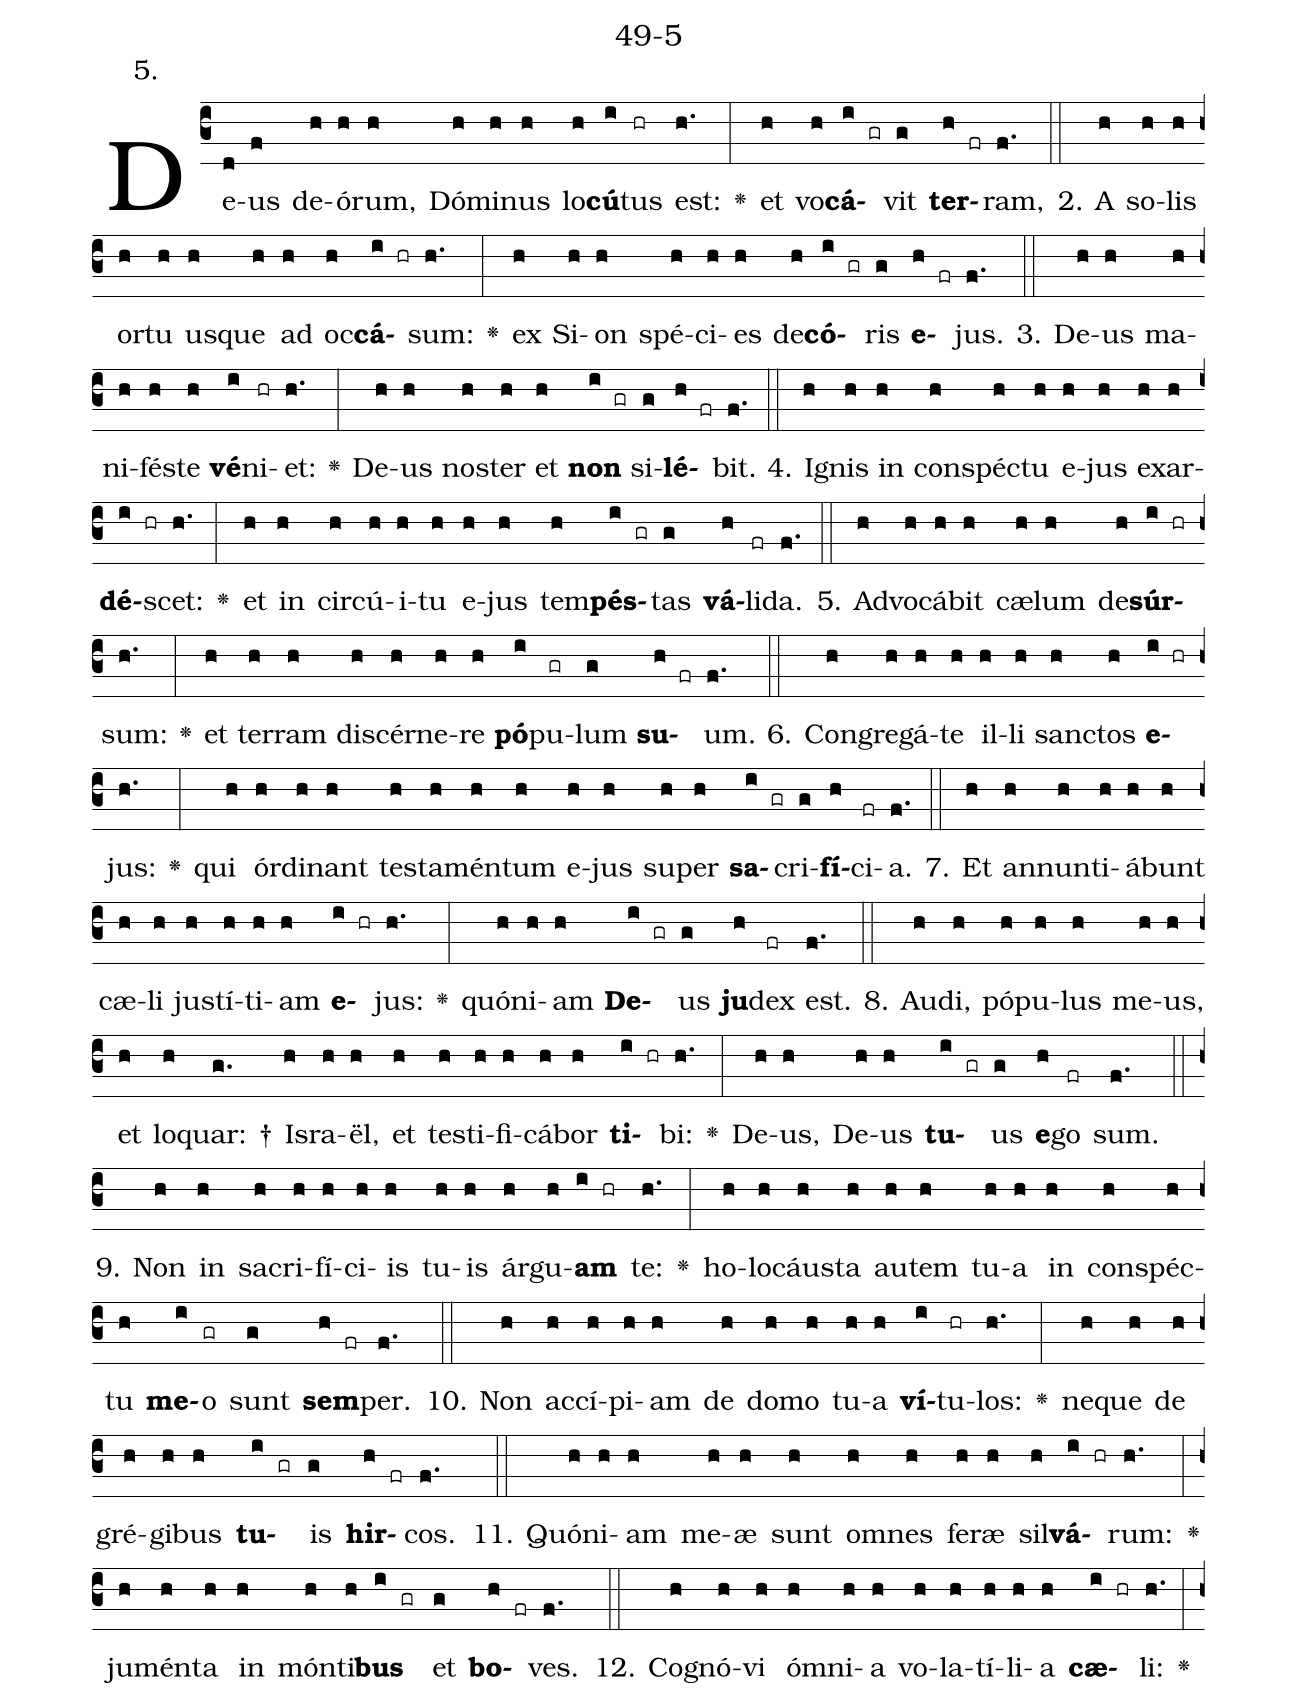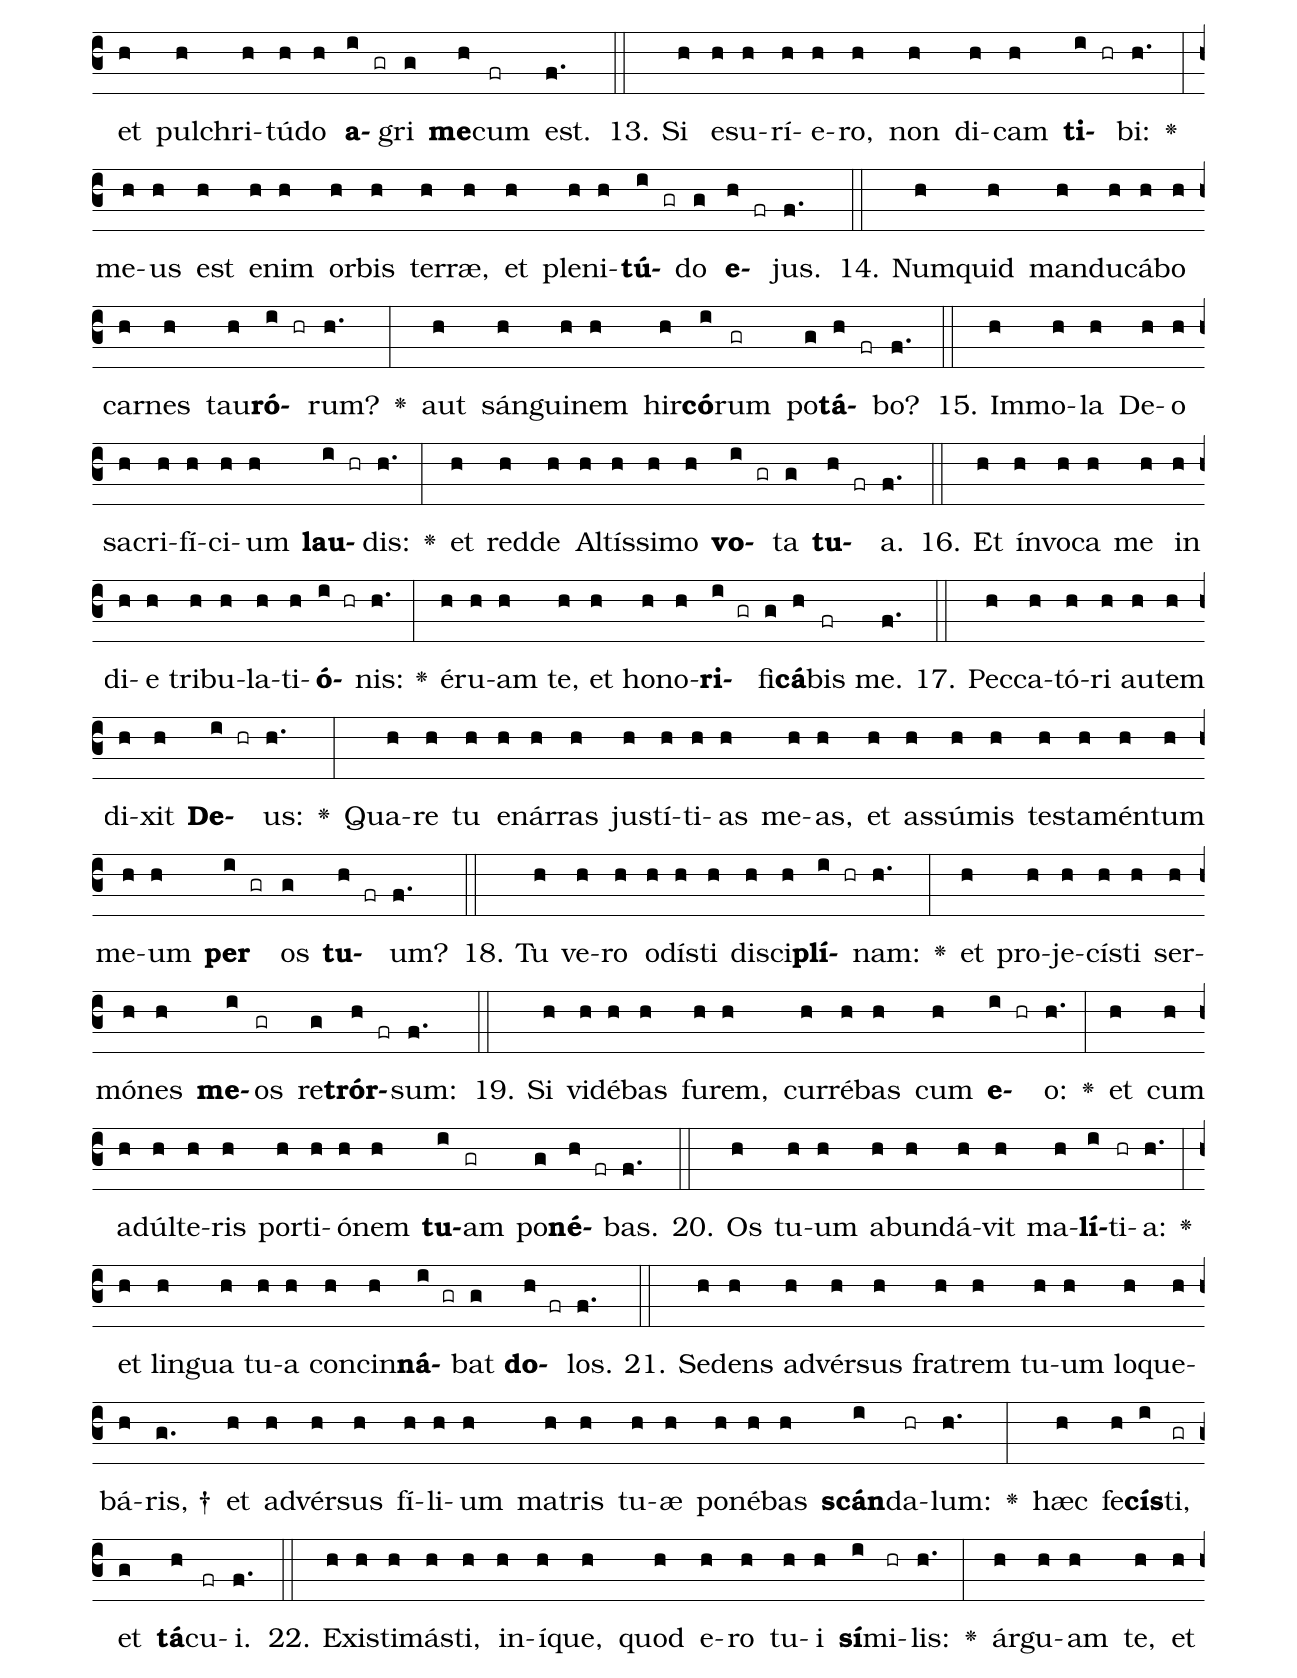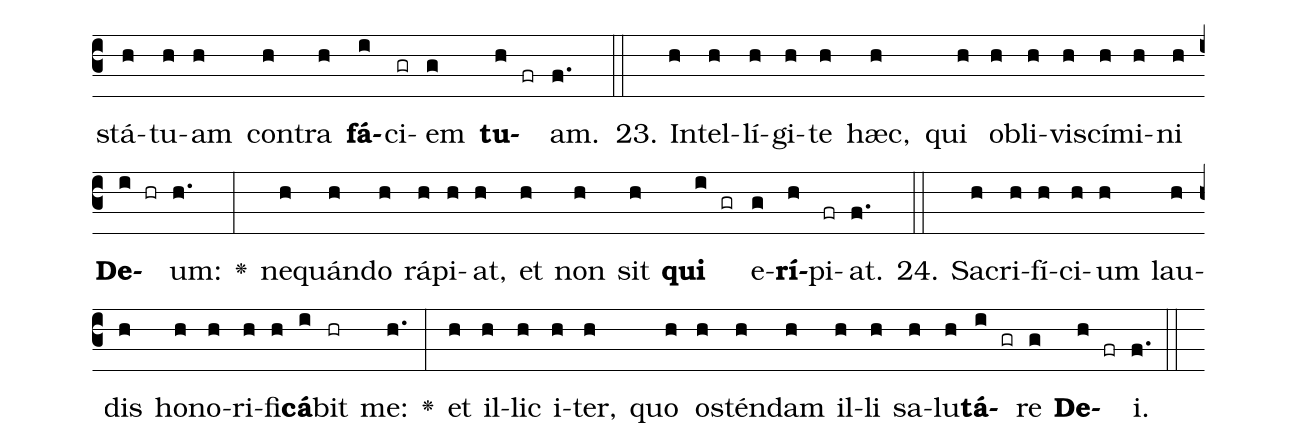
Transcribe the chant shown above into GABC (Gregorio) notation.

name: 49-5;
annotation: 5.;
%%
(c3)De(d)us(f) de(h)ó(h)rum,(h) Dó(h)mi(h)nus(h) lo(h)<b>cú</b>(i)tus(hr) est:(h.) <v>\greheightstar</v>(:) et(h) vo(h)<b>cá</b>(i gr)vit(g) <b>ter</b>(h fr)ram,(f.) (::)
2. A(h) so(h)lis(h) or(h)tu(h) us(h)que(h) ad(h) oc(h)<b>cá</b>(i hr)sum:(h.) <v>\greheightstar</v>(:) ex(h) Si(h)on(h) spé(h)ci(h)es(h) de(h)<b>có</b>(i gr)ris(g) <b>e</b>(h fr)jus.(f.) (::)
3. De(h)us(h) ma(h)ni(h)fés(h)te(h) <b>vé</b>(i)ni(hr)et:(h.) <v>\greheightstar</v>(:) De(h)us(h) nos(h)ter(h) et(h) <b>non</b>(i gr) si(g)<b>lé</b>(h fr)bit.(f.) (::)
4. I(h)gnis(h) in(h) con(h)spéc(h)tu(h) e(h)jus(h) ex(h)ar(h)<b>dé</b>(i hr)scet:(h.) <v>\greheightstar</v>(:) et(h) in(h) cir(h)cú(h)i(h)tu(h) e(h)jus(h) tem(h)<b>pés</b>(i gr)tas(g) <b>vá</b>(h)li(fr)da.(f.) (::)
5. Ad(h)vo(h)cá(h)bit(h) cæ(h)lum(h) de(h)<b>súr</b>(i hr)sum:(h.) <v>\greheightstar</v>(:) et(h) ter(h)ram(h) di(h)scér(h)ne(h)re(h) <b>pó</b>(i)pu(gr)lum(g) <b>su</b>(h fr)um.(f.) (::)
6. Con(h)gre(h)gá(h)te(h) il(h)li(h) sanc(h)tos(h) <b>e</b>(i hr)jus:(h.) <v>\greheightstar</v>(:) qui(h) ór(h)di(h)nant(h) tes(h)ta(h)mén(h)tum(h) e(h)jus(h) su(h)per(h) <b>sa</b>(i gr)cri(g)<b>fí</b>(h)ci(fr)a.(f.) (::)
7. Et(h) an(h)nun(h)ti(h)á(h)bunt(h) cæ(h)li(h) jus(h)tí(h)ti(h)am(h) <b>e</b>(i hr)jus:(h.) <v>\greheightstar</v>(:) quón(h)i(h)am(h) <b>De</b>(i gr)us(g) <b>ju</b>(h)dex(fr) est.(f.) (::)
8. Au(h)di,(h) pó(h)pu(h)lus(h) me(h)us,(h) et(h) lo(h)quar: †(g.) Is(h)ra(h)ël,(h) et(h) tes(h)ti(h)fi(h)cá(h)bor(h) <b>ti</b>(i hr)bi:(h.) <v>\greheightstar</v>(:) De(h)us,(h) De(h)us(h) <b>tu</b>(i gr)us(g) <b>e</b>(h)go(fr) sum.(f.) (::)
9. Non(h) in(h) sa(h)cri(h)fí(h)ci(h)is(h) tu(h)is(h) ár(h)gu(h)<b>am</b>(i hr) te:(h.) <v>\greheightstar</v>(:) ho(h)lo(h)cáus(h)ta(h) au(h)tem(h) tu(h)a(h) in(h) con(h)spéc(h)tu(h) <b>me</b>(i)o(gr) sunt(g) <b>sem</b>(h fr)per.(f.) (::)
10. Non(h) ac(h)cí(h)pi(h)am(h) de(h) do(h)mo(h) tu(h)a(h) <b>ví</b>(i)tu(hr)los:(h.) <v>\greheightstar</v>(:) ne(h)que(h) de(h) gré(h)gi(h)bus(h) <b>tu</b>(i gr)is(g) <b>hir</b>(h fr)cos.(f.) (::)
11. Quón(h)i(h)am(h) me(h)æ(h) sunt(h) om(h)nes(h) fe(h)ræ(h) sil(h)<b>vá</b>(i hr)rum:(h.) <v>\greheightstar</v>(:) ju(h)mén(h)ta(h) in(h) món(h)ti(h)<b>bus</b>(i gr) et(g) <b>bo</b>(h fr)ves.(f.) (::)
12. Co(h)gnó(h)vi(h) óm(h)ni(h)a(h) vo(h)la(h)tí(h)li(h)a(h) <b>cæ</b>(i hr)li:(h.) <v>\greheightstar</v>(:) et(h) pul(h)chri(h)tú(h)do(h) <b>a</b>(i gr)gri(g) <b>me</b>(h)cum(fr) est.(f.) (::)
13. Si(h) e(h)su(h)rí(h)e(h)ro,(h) non(h) di(h)cam(h) <b>ti</b>(i hr)bi:(h.) <v>\greheightstar</v>(:) me(h)us(h) est(h) e(h)nim(h) or(h)bis(h) ter(h)ræ,(h) et(h) ple(h)ni(h)<b>tú</b>(i gr)do(g) <b>e</b>(h fr)jus.(f.) (::)
14. Num(h)quid(h) man(h)du(h)cá(h)bo(h) car(h)nes(h) tau(h)<b>ró</b>(i hr)rum?(h.) <v>\greheightstar</v>(:) aut(h) sán(h)gui(h)nem(h) hir(h)<b>có</b>(i)rum(gr) po(g)<b>tá</b>(h fr)bo?(f.) (::)
15. Im(h)mo(h)la(h) De(h)o(h) sa(h)cri(h)fí(h)ci(h)um(h) <b>lau</b>(i hr)dis:(h.) <v>\greheightstar</v>(:) et(h) red(h)de(h) Al(h)tís(h)si(h)mo(h) <b>vo</b>(i gr)ta(g) <b>tu</b>(h fr)a.(f.) (::)
16. Et(h) ín(h)vo(h)ca(h) me(h) in(h) di(h)e(h) tri(h)bu(h)la(h)ti(h)<b>ó</b>(i hr)nis:(h.) <v>\greheightstar</v>(:) é(h)ru(h)am(h) te,(h) et(h) ho(h)no(h)<b>ri</b>(i gr)fi(g)<b>cá</b>(h)bis(fr) me.(f.) (::)
17. Pec(h)ca(h)tó(h)ri(h) au(h)tem(h) di(h)xit(h) <b>De</b>(i hr)us:(h.) <v>\greheightstar</v>(:) Qua(h)re(h) tu(h) e(h)nár(h)ras(h) jus(h)tí(h)ti(h)as(h) me(h)as,(h) et(h) as(h)sú(h)mis(h) tes(h)ta(h)mén(h)tum(h) me(h)um(h) <b>per</b>(i gr) os(g) <b>tu</b>(h fr)um?(f.) (::)
18. Tu(h) ve(h)ro(h) o(h)dís(h)ti(h) di(h)sci(h)<b>plí</b>(i hr)nam:(h.) <v>\greheightstar</v>(:) et(h) pro(h)je(h)cís(h)ti(h) ser(h)mó(h)nes(h) <b>me</b>(i)os(gr) re(g)<b>trór</b>(h fr)sum:(f.) (::)
19. Si(h) vi(h)dé(h)bas(h) fu(h)rem,(h) cur(h)ré(h)bas(h) cum(h) <b>e</b>(i hr)o:(h.) <v>\greheightstar</v>(:) et(h) cum(h) ad(h)úl(h)te(h)ris(h) por(h)ti(h)ó(h)nem(h) <b>tu</b>(i)am(gr) po(g)<b>né</b>(h fr)bas.(f.) (::)
20. Os(h) tu(h)um(h) ab(h)un(h)dá(h)vit(h) ma(h)<b>lí</b>(i)ti(hr)a:(h.) <v>\greheightstar</v>(:) et(h) lin(h)gua(h) tu(h)a(h) con(h)cin(h)<b>ná</b>(i gr)bat(g) <b>do</b>(h fr)los.(f.) (::)
21. Se(h)dens(h) ad(h)vér(h)sus(h) fra(h)trem(h) tu(h)um(h) lo(h)que(h)bá(h)ris, †(g.) et(h) ad(h)vér(h)sus(h) fí(h)li(h)um(h) ma(h)tris(h) tu(h)æ(h) po(h)né(h)bas(h) <b>scán</b>(i)da(hr)lum:(h.) <v>\greheightstar</v>(:) hæc(h) fe(h)<b>cís</b>(i)ti,(gr) et(g) <b>tá</b>(h)cu(fr)i.(f.) (::)
22. Ex(h)is(h)ti(h)más(h)ti,(h) in(h)í(h)que,(h) quod(h) e(h)ro(h) tu(h)i(h) <b>sí</b>(i)mi(hr)lis:(h.) <v>\greheightstar</v>(:) ár(h)gu(h)am(h) te,(h) et(h) stá(h)tu(h)am(h) con(h)tra(h) <b>fá</b>(i)ci(gr)em(g) <b>tu</b>(h fr)am.(f.) (::)
23. In(h)tel(h)lí(h)gi(h)te(h) hæc,(h) qui(h) ob(h)li(h)vi(h)scí(h)mi(h)ni(h) <b>De</b>(i hr)um:(h.) <v>\greheightstar</v>(:) ne(h)quán(h)do(h) rá(h)pi(h)at,(h) et(h) non(h) sit(h) <b>qui</b>(i gr) e(g)<b>rí</b>(h)pi(fr)at.(f.) (::)
24. Sa(h)cri(h)fí(h)ci(h)um(h) lau(h)dis(h) ho(h)no(h)ri(h)fi(h)<b>cá</b>(i)bit(hr) me:(h.) <v>\greheightstar</v>(:) et(h) il(h)lic(h) i(h)ter,(h) quo(h) os(h)tén(h)dam(h) il(h)li(h) sa(h)lu(h)<b>tá</b>(i gr)re(g) <b>De</b>(h fr)i.(f.) (::)
